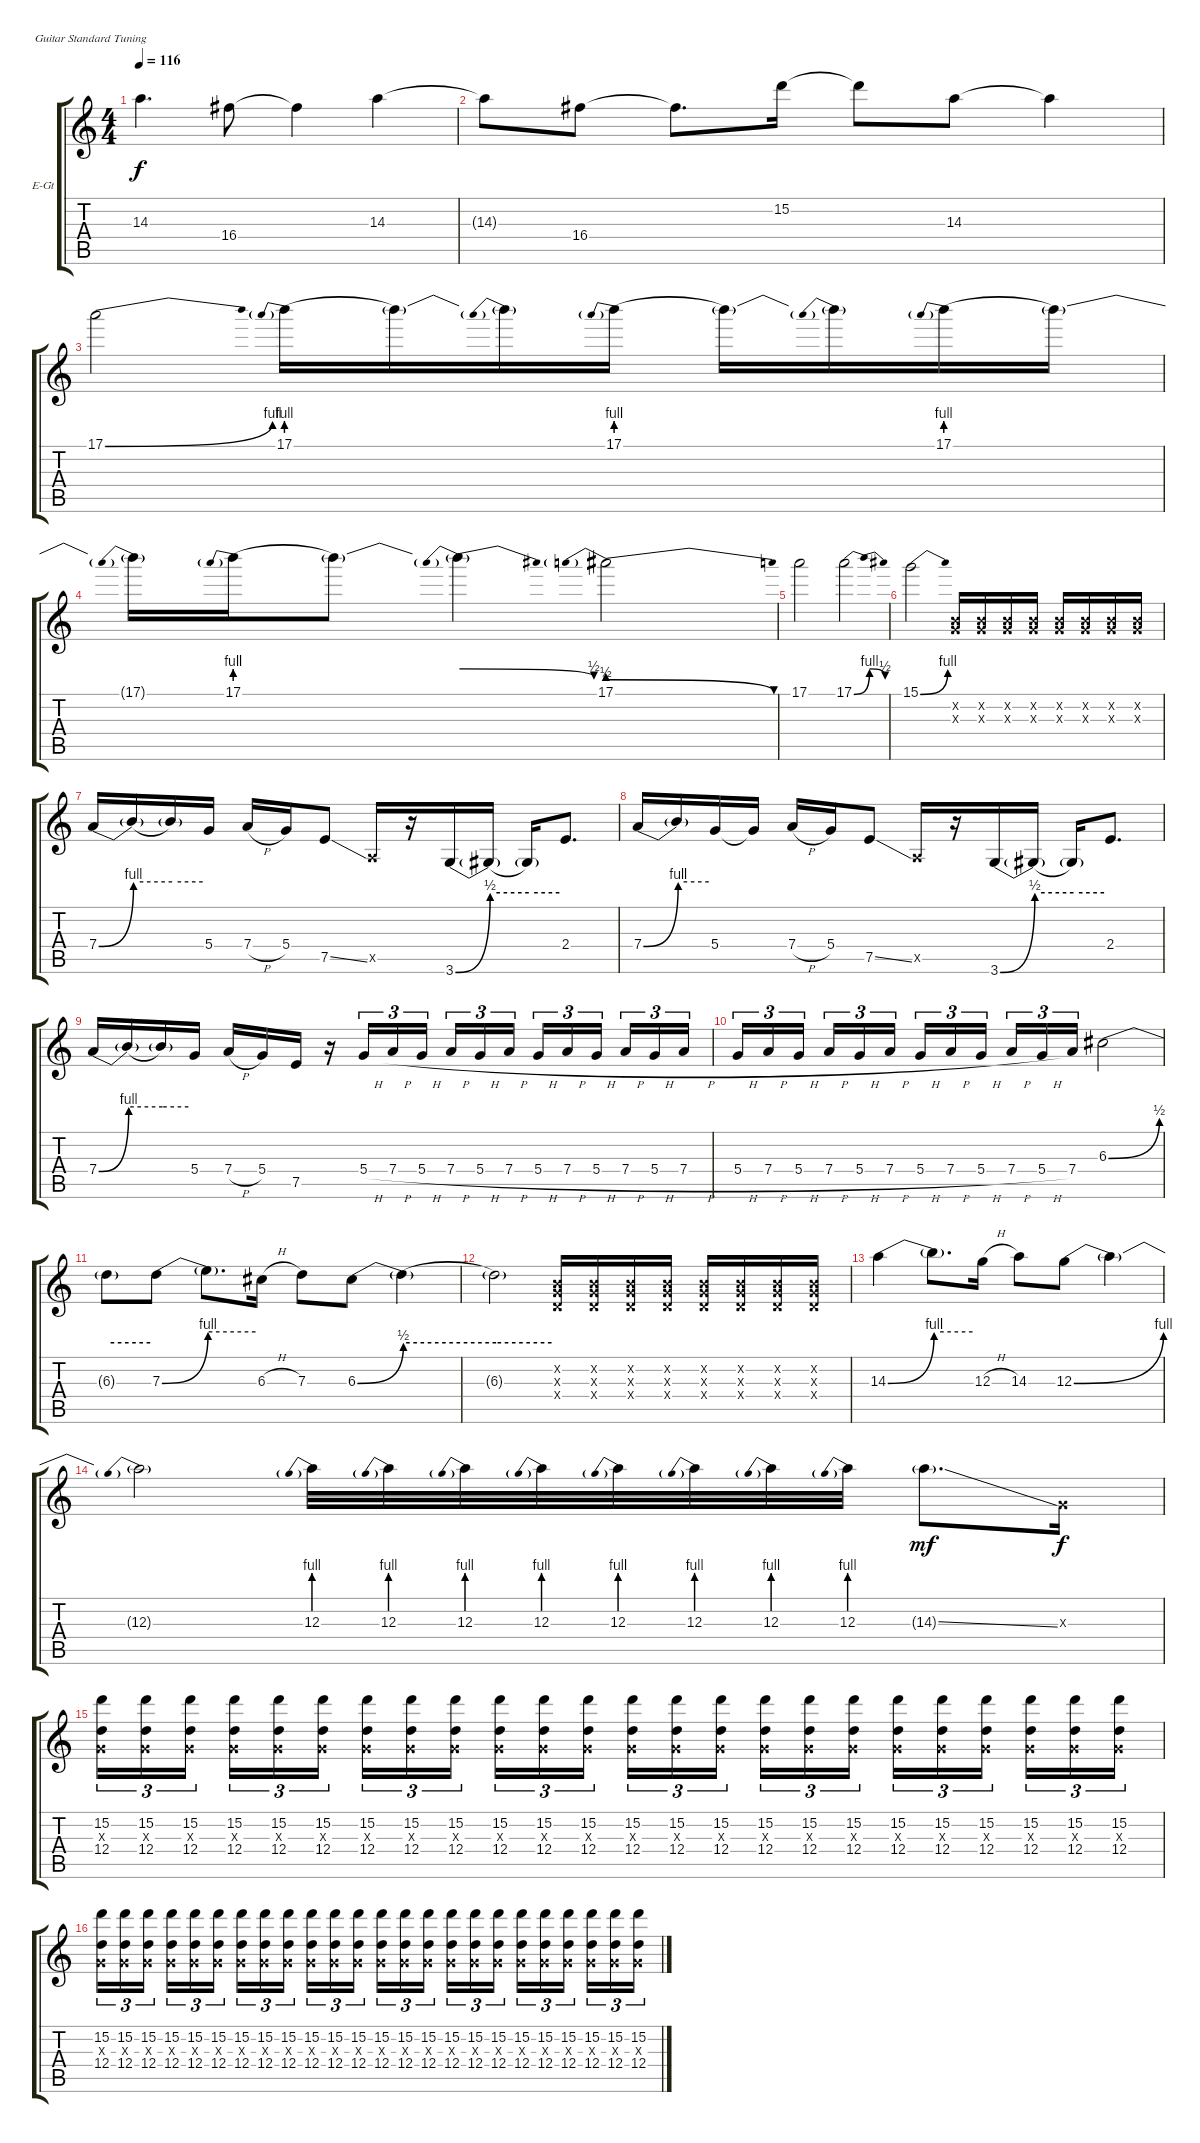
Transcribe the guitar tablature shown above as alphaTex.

\bracketExtendMode groupsimilarinstruments
\firstSystemTrackNameOrientation horizontal
\otherSystemsTrackNameOrientation horizontal
\track ("Gtr. 2" "E-Gt") {instrument distortionguitar}
\staff {score tabs}
\tuning (E4 B3 G3 D3 A2 E2)
\ts (4 4)
\tempo 116
\clef g2
\ks c
14.3.4{d dy f} 16.4.8 16.4{t}.4 14.3.4 |
14.3{t}.8 16.4.8 16.4{t}.8{d} 15.2.16 15.2{t}.8 14.3.8 14.3{t}.4 |
17.1{be (bend 0 0 60 4)}.2 17.1{be (prebend 0 4 60 4)}.16 17.1{t}.16 17.1{be (prebend 0 4 60 4) t}.16 17.1{be (prebend 0 4 60 4)}.16 17.1{t}.16 17.1{be (prebend 0 4 60 4) t}.16 17.1{be (prebend 0 4 60 4)}.16 17.1{t}.16 |
17.1{be (prebend 0 4 60 4) t}.16 17.1{be (prebend 0 4 60 4)}.16 17.1{t}.8 17.1{be (prebendrelease 0 4 60 2) t}.4 17.1{be (prebendrelease 0 2 60 0)}.2 |
17.1.2 17.1{be (bendrelease 0 0 30 4 30 4 60 2)}.2 |
15.1{be (bend 0 0 60 4)}.2 (0.2{x} 0.3{x}).16 (0.2{x} 0.3{x}).16 (0.2{x} 0.3{x}).16 (0.2{x} 0.3{x}).16 (0.2{x} 0.3{x}).16 (0.2{x} 0.3{x}).16 (0.2{x} 0.3{x}).16 (0.2{x} 0.3{x}).16 |
7.4{be (bend 0 0 60 4)}.16 7.4{be (hold 0 4 60 4) t}.16 7.4{be (hold 0 4 60 4) t}.16 5.4.16 7.4{h}.16 5.4.16 7.5{ss}.8 0.5{x}.16 r.16 3.6{be (bend 0 0 60 2)}.16 3.6{be (hold 0 2 60 2) t}.16 3.6{be (hold 0 2 60 2) t}.16 2.4.8{d} |
7.4{be (bend 0 0 60 4)}.16 7.4{be (hold 0 4 60 4) t}.16 5.4.16 5.4{t}.16 7.4{h}.16 5.4.16 7.5{ss}.8 0.5{x}.16 r.16 3.6{be (bend 0 0 60 2)}.16 3.6{be (hold 0 2 60 2) t}.16 3.6{be (hold 0 2 60 2) t}.16 2.4.8{d} |
7.4{be (bend 0 0 60 4)}.16 7.4{be (hold 0 4 60 4) t}.16 7.4{be (hold 0 4 60 4) t}.16 5.4.16 7.4{h}.16 5.4.16 7.5.16 r.16 5.4{h}.16{tu (3 2)} 7.4{h}.16{tu (3 2)} 5.4{h}.16{tu (3 2)} 7.4{h}.16{tu (3 2)} 5.4{h}.16{tu (3 2)} 7.4{h}.16{tu (3 2)} 5.4{h}.16{tu (3 2)} 7.4{h}.16{tu (3 2)} 5.4{h}.16{tu (3 2)} 7.4{h}.16{tu (3 2)} 5.4{h}.16{tu (3 2)} 7.4{h}.16{tu (3 2)} |
5.4{h}.16{tu (3 2)} 7.4{h}.16{tu (3 2)} 5.4{h}.16{tu (3 2)} 7.4{h}.16{tu (3 2)} 5.4{h}.16{tu (3 2)} 7.4{h}.16{tu (3 2)} 5.4{h}.16{tu (3 2)} 7.4{h}.16{tu (3 2)} 5.4{h}.16{tu (3 2)} 7.4{h}.16{tu (3 2)} 5.4{h}.16{tu (3 2)} 7.4.16{tu (3 2)} 6.3{be (bend 0 0 60 2)}.2 |
6.3{be (hold 0 2 60 2) t}.8 7.3{be (bend 0 0 60 4)}.8 7.3{be (hold 0 4 60 4) t}.8{d} 6.3{h}.16 7.3.8 6.3{be (bend 0 0 60 2)}.8 6.3{be (hold 0 2 60 2) t}.4 |
6.3{be (hold 0 2 60 2) t}.2 (0.2{x} 0.3{x} 0.4{x}).16 (0.2{x} 0.3{x} 0.4{x}).16 (0.2{x} 0.3{x} 0.4{x}).16 (0.2{x} 0.3{x} 0.4{x}).16 (0.2{x} 0.3{x} 0.4{x}).16 (0.2{x} 0.3{x} 0.4{x}).16 (0.2{x} 0.3{x} 0.4{x}).16 (0.2{x} 0.3{x} 0.4{x}).16 |
14.3{be (bend 0 0 60 4)}.4 14.3{be (hold 0 4 60 4) t}.8{d} 12.3{h}.16 14.3.8 12.3{be (bend 0 0 60 4)}.8 12.3{t}.4 |
12.3{be (prebend 0 4 60 4) t}.2 12.3{be (prebend 0 4 60 4)}.32 12.3{be (prebend 0 4 60 4)}.32 12.3{be (prebend 0 4 60 4)}.32 12.3{be (prebend 0 4 60 4)}.32 12.3{be (prebend 0 4 60 4)}.32 12.3{be (prebend 0 4 60 4)}.32 12.3{be (prebend 0 4 60 4)}.32 12.3{be (prebend 0 4 60 4)}.32 14.3{ss g}.8{d dy mf} 0.3{x}.16{dy f} |
(15.2 0.3{x} 12.4).16{tu (3 2)} (15.2 0.3{x} 12.4).16{tu (3 2)} (15.2 0.3{x} 12.4).16{tu (3 2)} (15.2 0.3{x} 12.4).16{tu (3 2)} (15.2 0.3{x} 12.4).16{tu (3 2)} (15.2 0.3{x} 12.4).16{tu (3 2)} (15.2 0.3{x} 12.4).16{tu (3 2)} (15.2 0.3{x} 12.4).16{tu (3 2)} (15.2 0.3{x} 12.4).16{tu (3 2)} (15.2 0.3{x} 12.4).16{tu (3 2)} (15.2 0.3{x} 12.4).16{tu (3 2)} (15.2 0.3{x} 12.4).16{tu (3 2)} (15.2 0.3{x} 12.4).16{tu (3 2)} (15.2 0.3{x} 12.4).16{tu (3 2)} (15.2 0.3{x} 12.4).16{tu (3 2)} (15.2 0.3{x} 12.4).16{tu (3 2)} (15.2 0.3{x} 12.4).16{tu (3 2)} (15.2 0.3{x} 12.4).16{tu (3 2)} (15.2 0.3{x} 12.4).16{tu (3 2)} (15.2 0.3{x} 12.4).16{tu (3 2)} (15.2 0.3{x} 12.4).16{tu (3 2)} (15.2 0.3{x} 12.4).16{tu (3 2)} (15.2 0.3{x} 12.4).16{tu (3 2)} (15.2 0.3{x} 12.4).16{tu (3 2)} |
(15.2 0.3{x} 12.4).16{tu (3 2)} (15.2 0.3{x} 12.4).16{tu (3 2)} (15.2 0.3{x} 12.4).16{tu (3 2)} (15.2 0.3{x} 12.4).16{tu (3 2)} (15.2 0.3{x} 12.4).16{tu (3 2)} (15.2 0.3{x} 12.4).16{tu (3 2)} (15.2 0.3{x} 12.4).16{tu (3 2)} (15.2 0.3{x} 12.4).16{tu (3 2)} (15.2 0.3{x} 12.4).16{tu (3 2)} (15.2 0.3{x} 12.4).16{tu (3 2)} (15.2 0.3{x} 12.4).16{tu (3 2)} (15.2 0.3{x} 12.4).16{tu (3 2)} (15.2 0.3{x} 12.4).16{tu (3 2)} (15.2 0.3{x} 12.4).16{tu (3 2)} (15.2 0.3{x} 12.4).16{tu (3 2)} (15.2 0.3{x} 12.4).16{tu (3 2)} (15.2 0.3{x} 12.4).16{tu (3 2)} (15.2 0.3{x} 12.4).16{tu (3 2)} (15.2 0.3{x} 12.4).16{tu (3 2)} (15.2 0.3{x} 12.4).16{tu (3 2)} (15.2 0.3{x} 12.4).16{tu (3 2)} (15.2 0.3{x} 12.4).16{tu (3 2)} (15.2 0.3{x} 12.4).16{tu (3 2)} (15.2 0.3{x} 12.4).16{tu (3 2)}
